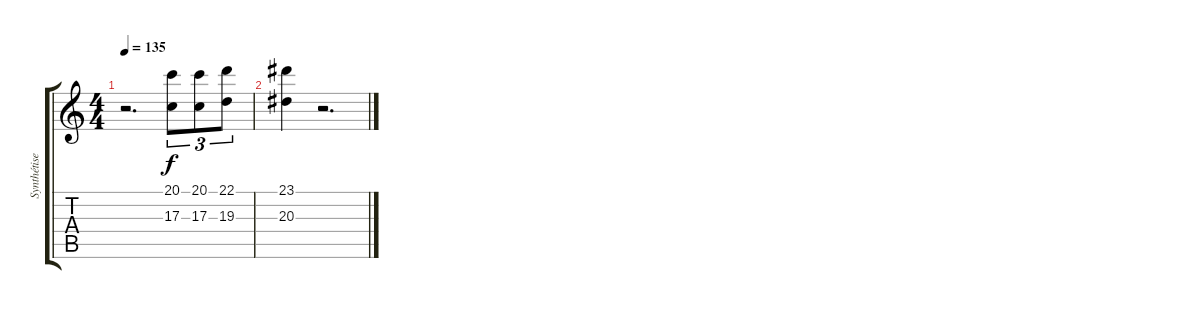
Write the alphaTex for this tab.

\track ("Synthétiseur" "Synthétise") {instrument orchestrahit}
\staff {score tabs}
\tuning (E4 B3 G3 D3 A2 E2) {hide}
\ts (4 4)
\tempo 135
\clef g2
\ks c
r.2{d dy f} (20.1 17.3).8{tu (3 2)} (20.1 17.3).8{tu (3 2)} (22.1 19.3).8{tu (3 2)} |
(23.1 20.3).4 r.2{d}
